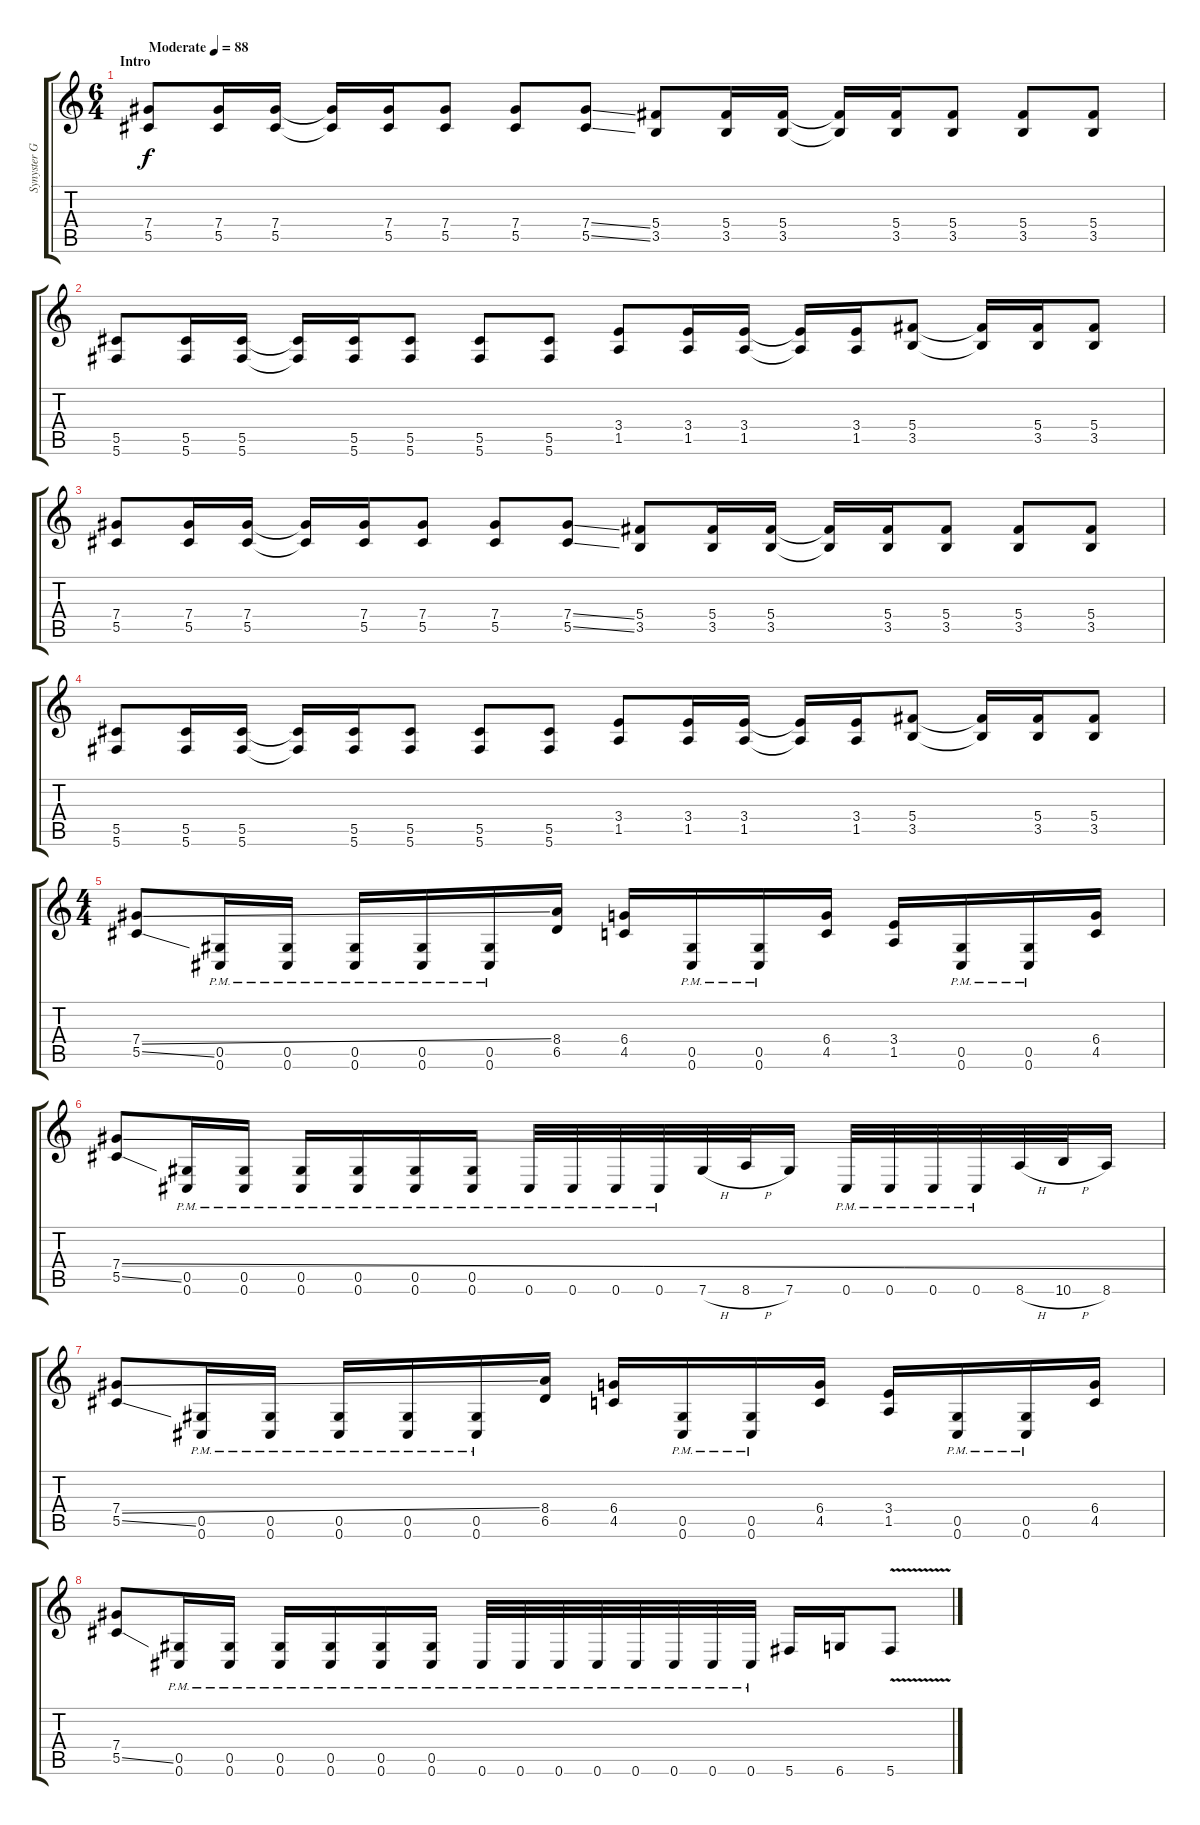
\track ("Synyster Gates (Rhythm)" "Synyster G") {instrument distortionguitar}
\staff {score tabs}
\tuning (Eb4 Bb3 Gb3 Db3 Ab2 Db2) {hide}
\ts (6 4)
\section ("" "Intro")
\tempo (88 "Moderate")
\clef g2
\ks c
(7.4 5.5).8{dy f instrument distortionguitar} (7.4 5.5).16 (7.4 5.5).16 (7.4{t} 5.5{t}).16 (7.4 5.5).16 (7.4 5.5).8 (7.4 5.5).8 (7.4{ss} 5.5{ss}).8 (5.4 3.5).8 (5.4 3.5).16 (5.4 3.5).16 (5.4{t} 3.5{t}).16 (5.4 3.5).16 (5.4 3.5).8 (5.4 3.5).8 (5.4 3.5).8 |
(5.5 5.6).8 (5.5 5.6).16 (5.5 5.6).16 (5.5{t} 5.6{t}).16 (5.5 5.6).16 (5.5 5.6).8 (5.5 5.6).8 (5.5 5.6).8 (3.4 1.5).8 (3.4 1.5).16 (3.4 1.5).16 (3.4{t} 1.5{t}).16 (3.4 1.5).16 (5.4 3.5).8 (5.4{t} 3.5{t}).16 (5.4 3.5).16 (5.4 3.5).8 |
(7.4 5.5).8 (7.4 5.5).16 (7.4 5.5).16 (7.4{t} 5.5{t}).16 (7.4 5.5).16 (7.4 5.5).8 (7.4 5.5).8 (7.4{ss} 5.5{ss}).8 (5.4 3.5).8 (5.4 3.5).16 (5.4 3.5).16 (5.4{t} 3.5{t}).16 (5.4 3.5).16 (5.4 3.5).8 (5.4 3.5).8 (5.4 3.5).8 |
(5.5 5.6).8 (5.5 5.6).16 (5.5 5.6).16 (5.5{t} 5.6{t}).16 (5.5 5.6).16 (5.5 5.6).8 (5.5 5.6).8 (5.5 5.6).8 (3.4 1.5).8 (3.4 1.5).16 (3.4 1.5).16 (3.4{t} 1.5{t}).16 (3.4 1.5).16 (5.4 3.5).8 (5.4{t} 3.5{t}).16 (5.4 3.5).16 (5.4 3.5).8 |
\ts (4 4)
(7.4{ss} 5.5{ss}).8 (0.5{pm} 0.6{pm}).16 (0.5{pm} 0.6{pm}).16 (0.5{pm} 0.6{pm}).16 (0.5{pm} 0.6{pm}).16 (0.5{pm} 0.6{pm}).16 (8.4 6.5).16 (6.4 4.5).16 (0.5{pm} 0.6{pm}).16 (0.5{pm} 0.6{pm}).16 (6.4 4.5).16 (3.4 1.5).16 (0.5{pm} 0.6{pm}).16 (0.5{pm} 0.6{pm}).16 (6.4 4.5).16 |
(7.4{ss} 5.5{ss}).8 (0.5{pm} 0.6{pm}).16 (0.5{pm} 0.6{pm}).16 (0.5{pm} 0.6{pm}).16 (0.5{pm} 0.6{pm}).16 (0.5{pm} 0.6{pm}).16 (0.5{pm} 0.6{pm}).16 0.6{pm}.32 0.6{pm}.32 0.6{pm}.32 0.6{pm}.32 7.6{h}.32 8.6{h}.32 7.6.16 0.6{pm}.32 0.6{pm}.32 0.6{pm}.32 0.6{pm}.32 8.6{h}.32 10.6{h}.32 8.6.16 |
(7.4{ss} 5.5{ss}).8 (0.5{pm} 0.6{pm}).16 (0.5{pm} 0.6{pm}).16 (0.5{pm} 0.6{pm}).16 (0.5{pm} 0.6{pm}).16 (0.5{pm} 0.6{pm}).16 (8.4 6.5).16 (6.4 4.5).16 (0.5{pm} 0.6{pm}).16 (0.5{pm} 0.6{pm}).16 (6.4 4.5).16 (3.4 1.5).16 (0.5{pm} 0.6{pm}).16 (0.5{pm} 0.6{pm}).16 (6.4 4.5).16 |
(7.4 5.5{ss}).8 (0.5{pm} 0.6{pm}).16 (0.5{pm} 0.6{pm}).16 (0.5{pm} 0.6{pm}).16 (0.5{pm} 0.6{pm}).16 (0.5{pm} 0.6{pm}).16 (0.5{pm} 0.6{pm}).16 0.6{pm}.32 0.6{pm}.32 0.6{pm}.32 0.6{pm}.32 0.6{pm}.32 0.6{pm}.32 0.6{pm}.32 0.6{pm}.32 5.6.16 6.6.16 5.6{v}.8
